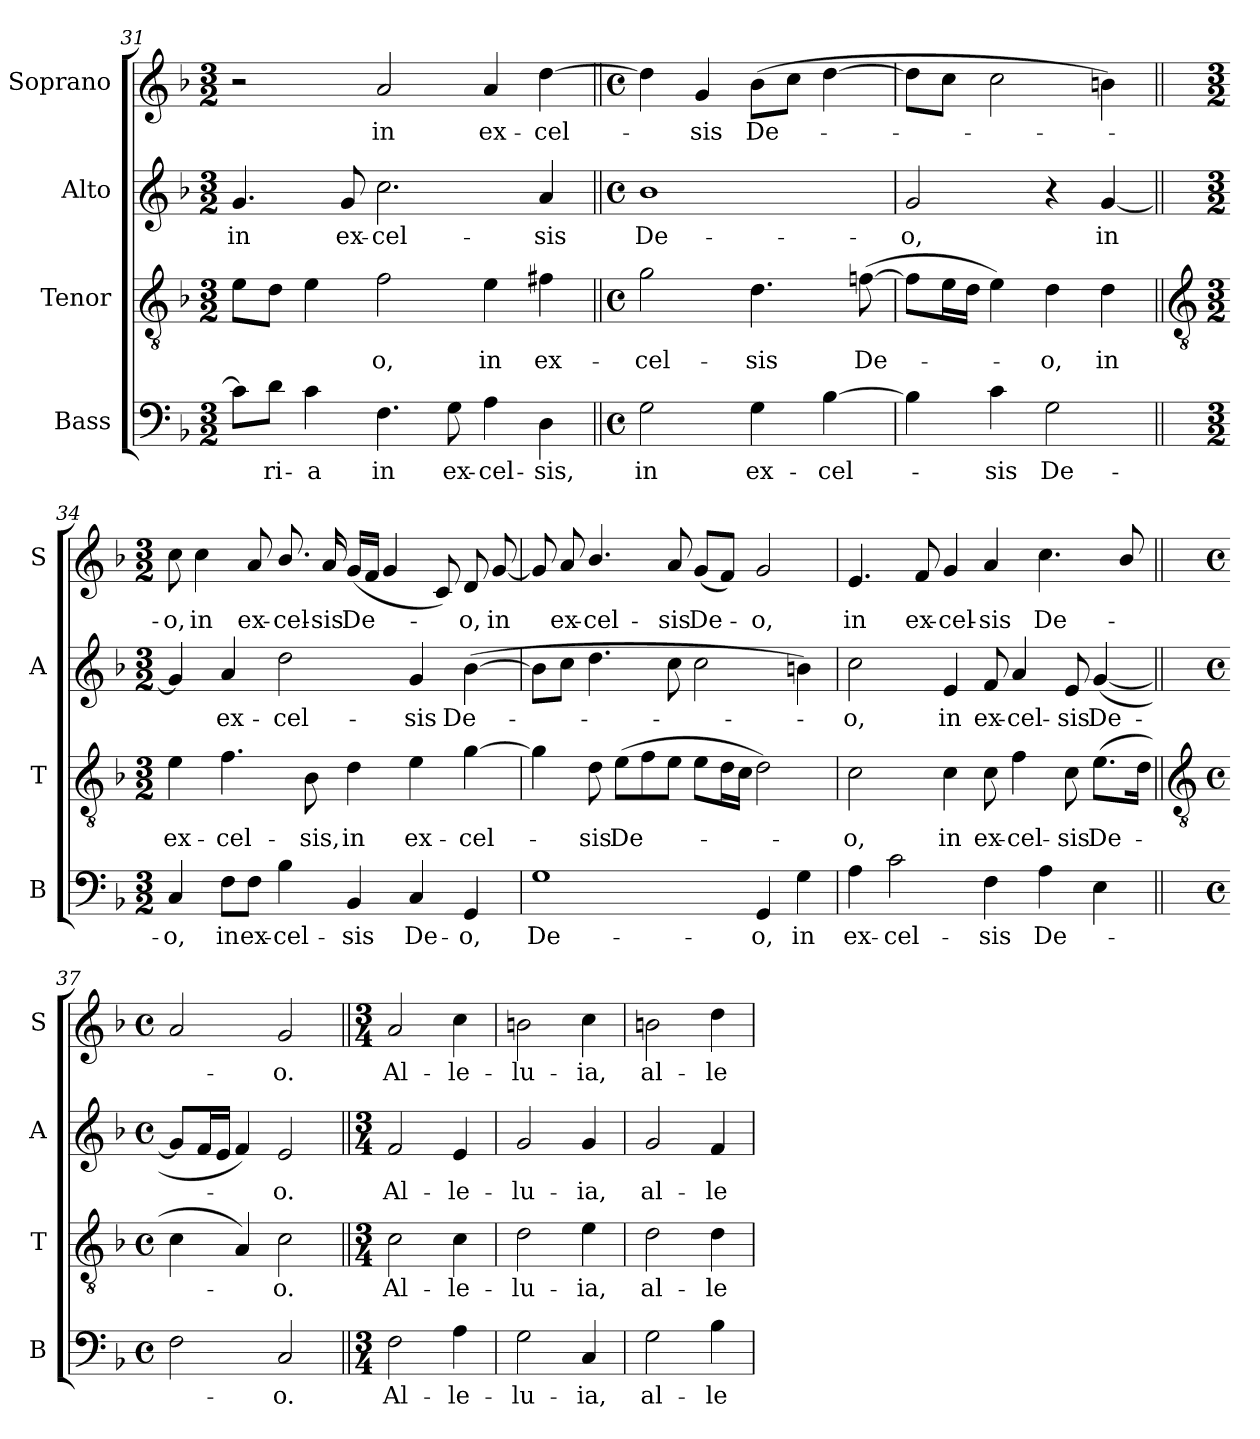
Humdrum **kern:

**kern	**text	**kern	**text	**kern	**text	**kern	**text
*part4	*part4	*part3	*part3	*part2	*part2	*part1	*part1
*staff4	*staff4	*staff3	*staff3	*staff2	*staff2	*staff1	*staff1
*I"Bass	*	*I"Tenor	*	*I"Alto	*	*I"Soprano	*
*I'B	*	*I'T	*	*I'A	*	*I'S	*
!!LO:LB:g=z
*clefF4	*	*clefGv2	*	*clefG2	*	*clefG2	*
*k[b-]	*	*k[b-]	*	*k[b-]	*	*k[b-]	*
*F:	*	*F:	*	*F:	*	*F:	*
*M3/2	*	*M3/2	*	*M3/2	*	*M3/2	*
=31	=31	=31	=31	=31	=31	=31	=31
!	!	!	!	!	!LO:LY:b	!	!
8c\L]	.	8eL	.	4.g	in	2r	.
!	!LO:LY:b	!	!	!	!	!	!
8d\J	ri-	8dJ	.	.	.	.	.
!	!LO:LY:b	!	!	!	!	!	!
4c	-a	4e	.	.	.	.	.
!	!	!	!	!	!LO:LY:b	!	!
.	.	.	.	8g	ex-	.	.
!	!LO:LY:b	!	!LO:LY:b	!	!LO:LY:b	!	!LO:LY:b
4.F	in	2f	o,	2.cc	-cel-	2a	in
!	!LO:LY:b	!	!	!	!	!	!
8G	ex-	.	.	.	.	.	.
!	!LO:LY:b	!	!LO:LY:b	!	!	!	!LO:LY:b
4A	-cel-	4e	in	.	.	4a	ex-
!	!LO:LY:b	!	!LO:LY:b	!	!LO:LY:b	!	!LO:LY:b
4D	-sis,	4f#X	ex-	4a	-sis	[4dd	-cel-
=32||	=32||	=32||	=32||	=32||	=32||	=32||	=32||
*M4/4	*	*M4/4	*	*M4/4	*	*M4/4	*
*met(c)	*	*met(c)	*	*met(c)	*	*met(c)	*
!	!LO:LY:b	!	!LO:LY:b	!	!LO:LY:b	!	!
2G	in	2g	-cel-	1b-	De-	4dd]	.
!	!	!	!	!	!	!	!LO:LY:b
.	.	.	.	.	.	4g	sis
!	!LO:LY:b	!	!LO:LY:b	!	!	!	!LO:LY:b
4G	ex-	4.d	-sis	.	.	(>8b-L	De-
.	.	.	.	.	.	8ccJ	.
!	!LO:LY:b	!	!	!	!	!	!
[4B-	-cel-	.	.	.	.	[4dd	.
!	!	!	!LO:LY:b	!	!	!	!
.	.	(>[8fn	De-	.	.	.	.
=33	=33	=33	=33	=33	=33	=33	=33
!	!	!	!	!	!LO:LY:b	!	!
4B-]	.	8fL]	.	2g	-o,	8ddL]	.
.	.	16eL	.	.	.	8ccJ	.
.	.	16dJJ	.	.	.	.	.
!	!LO:LY:b	!	!	!	!	!	!
4c	sis	4e)	.	.	.	2cc	.
!	!LO:LY:b	!	!LO:LY:b	!	!	!	!
2G	De-	4d	o,	4r	.	.	.
!	!	!	!LO:LY:b	!	!LO:LY:b	!	!
.	.	4d	in	[4g	in	4bn)	.
!!LO:LB:g=z
=34||	=34||	=34||	=34||	=34||	=34||	=34||	=34||
*	*	*clefGv2	*	*	*	*	*
*M3/2	*	*M3/2	*	*M3/2	*	*M3/2	*
!	!LO:LY:b	!	!LO:LY:b	!	!	!	!LO:LY:b
4C	-o,	4e	ex-	4g]	.	8cc	o,
!	!	!	!	!	!	!	!LO:LY:b
.	.	.	.	.	.	4cc	in
!	!LO:LY:b	!	!LO:LY:b	!	!LO:LY:b	!	!
8F\L	in	4.f	-cel-	4a	ex-	.	.
!	!LO:LY:b	!	!	!	!	!	!LO:LY:b
8F\J	ex-	.	.	.	.	8a	ex-
!	!LO:LY:b	!	!	!	!LO:LY:b	!	!LO:LY:b
4B-	-cel-	.	.	2dd	-cel-	8.b-/	-cel-
!	!	!	!LO:LY:b	!	!	!	!
.	.	8B-	-sis,	.	.	.	.
!	!	!	!	!	!	!	!LO:LY:b
.	.	.	.	.	.	16a	-sis
!	!LO:LY:b	!	!LO:LY:b	!	!	!	!LO:LY:b
4BB-	-sis	4d	in	.	.	(<16gLL	De-
.	.	.	.	.	.	16fJJ	.
.	.	.	.	.	.	4g	.
!	!LO:LY:b	!	!LO:LY:b	!	!LO:LY:b	!	!
4C	De-	4e	ex-	4g	-sis	.	.
.	.	.	.	.	.	8c)	.
!	!LO:LY:b	!	!LO:LY:b	!	!LO:LY:b	!	!LO:LY:b
4GG	-o,	[4g	-cel-	(>[4b-	De-	8d	o,
!	!	!	!	!	!	!	!LO:LY:b
.	.	.	.	.	.	[8g	in
=35	=35	=35	=35	=35	=35	=35	=35
!	!LO:LY:b	!	!	!	!	!	!
1G	De-	4g]	.	8b-L]	.	8g]	.
!	!	!	!	!	!	!	!LO:LY:b
.	.	.	.	8ccJ	.	8a	ex-
!	!	!	!LO:LY:b	!	!	!	!LO:LY:b
.	.	8d	sis	4.dd	.	4.b-/	-cel-
!	!	!	!LO:LY:b	!	!	!	!
.	.	(>8eL	De-	.	.	.	.
.	.	8f	.	.	.	.	.
!	!	!	!	!	!	!	!LO:LY:b
.	.	8eJ	.	8cc	.	8a	-sis
!	!	!	!	!	!	!	!LO:LY:b
.	.	8eL	.	2cc	.	(<8gL	De-
.	.	16dL	.	.	.	8fJ)	.
.	.	16cJJ	.	.	.	.	.
!	!LO:LY:b	!	!	!	!	!	!LO:LY:b
4GG	-o,	2d)	.	.	.	2g	o,
!	!LO:LY:b	!	!	!	!	!	!
4G	in	.	.	4bn)	.	.	.
=36	=36	=36	=36	=36	=36	=36	=36
!	!LO:LY:b	!	!LO:LY:b	!	!LO:LY:b	!	!LO:LY:b
4A	ex-	2c	o,	2cc	o,	4.e	in
!	!LO:LY:b	!	!	!	!	!	!
2c	-cel-	.	.	.	.	.	.
!	!	!	!	!	!	!	!LO:LY:b
.	.	.	.	.	.	8f	ex-
!	!	!	!LO:LY:b	!	!LO:LY:b	!	!LO:LY:b
.	.	4c	in	4e	in	4g	-cel-
!	!LO:LY:b	!	!LO:LY:b	!	!LO:LY:b	!	!LO:LY:b
4F	-sis	8c	ex-	8f	ex-	4a	-sis
!	!	!	!LO:LY:b	!	!LO:LY:b	!	!
.	.	4f	-cel-	4a	-cel-	.	.
!	!LO:LY:b	!	!	!	!	!	!LO:LY:b
4A	De-	.	.	.	.	4.cc	De-
!	!	!	!LO:LY:b	!	!LO:LY:b	!	!
.	.	8c	-sis	8e	-sis	.	.
!	!	!	!LO:LY:b	!	!LO:LY:b	!	!
4E	.	(<8.eL	De-	(<[4g	De-	.	.
.	.	.	.	.	.	8b-/	.
.	.	16dJ	.	.	.	.	.
!!LO:LB:g=z
=37||	=37||	=37||	=37||	=37||	=37||	=37||	=37||
*	*	*clefGv2	*	*	*	*	*
*M4/4	*	*M4/4	*	*M4/4	*	*M4/4	*
*met(c)	*	*met(c)	*	*met(c)	*	*met(c)	*
2F	.	4c	.	8gL]	.	2a	.
.	.	.	.	16fL	.	.	.
.	.	.	.	16eJJ	.	.	.
.	.	4A)	.	4f)	.	.	.
!	!LO:LY:b	!	!LO:LY:b	!	!LO:LY:b	!	!LO:LY:b
2C	o.	2c	o.	2e	o.	2g	o.
=38||	=38||	=38||	=38||	=38||	=38||	=38||	=38||
*M3/4	*	*M3/4	*	*M3/4	*	*M3/4	*
!	!LO:LY:b	!	!LO:LY:b	!	!LO:LY:b	!	!LO:LY:b
2F	Al-	2c	Al-	2f	Al-	2a	Al-
!	!LO:LY:b	!	!LO:LY:b	!	!LO:LY:b	!	!LO:LY:b
4A	-le-	4c	-le-	4e	-le-	4cc	-le-
=39	=39	=39	=39	=39	=39	=39	=39
!	!LO:LY:b	!	!LO:LY:b	!	!LO:LY:b	!	!LO:LY:b
2G	-lu-	2d	-lu-	2g	-lu-	2bn	-lu-
!	!LO:LY:b	!	!LO:LY:b	!	!LO:LY:b	!	!LO:LY:b
4C	-ia,	4e	-ia,	4g	-ia,	4cc	-ia,
=40	=40	=40	=40	=40	=40	=40	=40
!	!LO:LY:b	!	!LO:LY:b	!	!LO:LY:b	!	!LO:LY:b
2G	al-	2d	al-	2g	al-	2bn	al-
!	!LO:LY:b	!	!LO:LY:b	!	!LO:LY:b	!	!LO:LY:b
4B-	-le-	4d	-le-	4f	-le-	4dd	-le-
=	=	=	=	=	=	=	=
*-	*-	*-	*-	*-	*-	*-	*-
